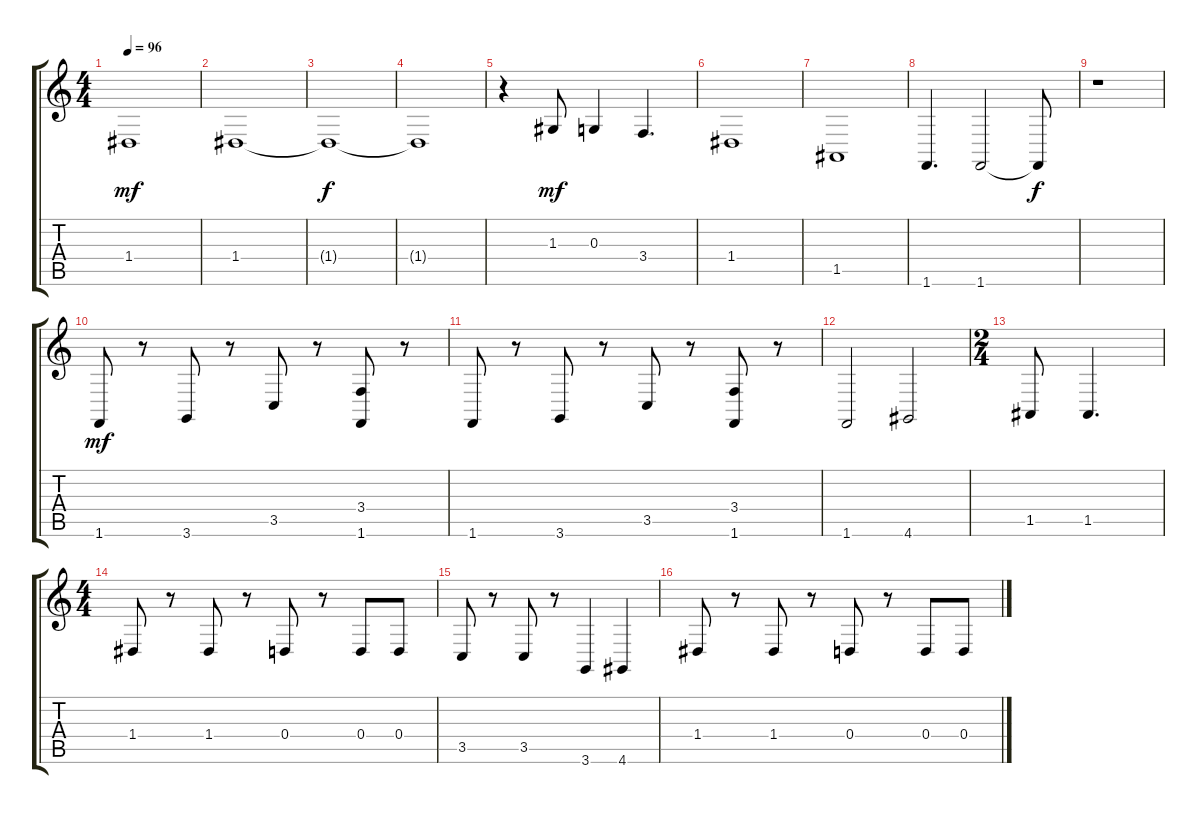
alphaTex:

\track "" {instrument brightacousticpiano}
\staff {score tabs}
\tuning (E4 B3 G3 D3 A2 E2) {hide}
\ts (4 4)
\tempo 96
\clef g2
\ks c
1.4.1{dy mf} |
1.4.1 |
1.4{t}.1{dy f} |
1.4{t}.1 |
r.4 1.3.8{dy mf} 0.3.4 3.4.4{d} |
1.4.1 |
1.5.1 |
1.6.4{d} 1.6.2 1.6{t}.8{dy f} |
r.1 |
1.6.8{dy mf} r.8 3.6.8 r.8 3.5.8 r.8 (3.4 1.6).8 r.8 |
1.6.8 r.8 3.6.8 r.8 3.5.8 r.8 (3.4 1.6).8 r.8 |
1.6.2 4.6.2 |
\ts (2 4)
1.5.8 1.5.4{d} |
\ts (4 4)
1.4.8 r.8 1.4.8 r.8 0.4.8 r.8 0.4.8 0.4.8 |
3.5.8 r.8 3.5.8 r.8 3.6.4 4.6.4 |
1.4.8 r.8 1.4.8 r.8 0.4.8 r.8 0.4.8 0.4.8
